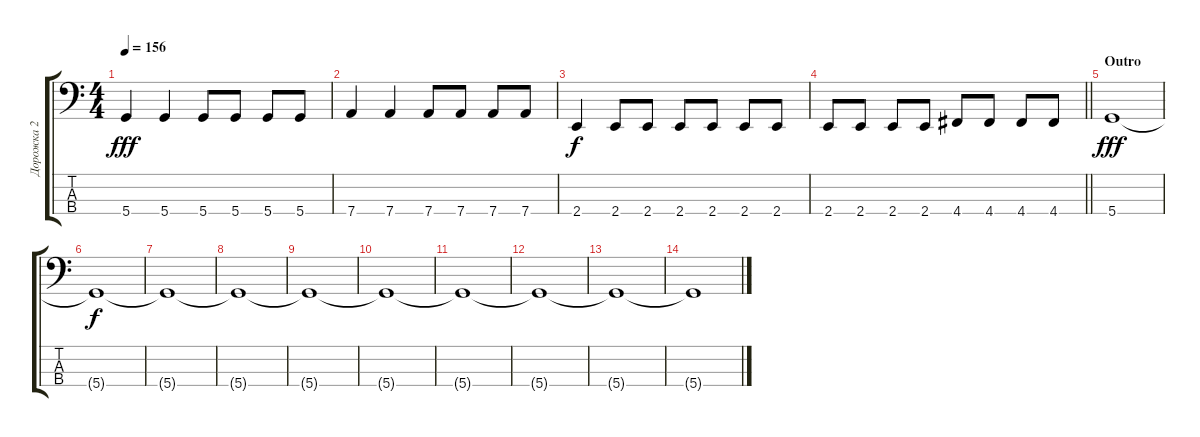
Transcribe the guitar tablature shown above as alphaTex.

\track ("Дорожка 2" "Дорожка 2") {instrument electricbassfinger}
\staff {score tabs}
\tuning (G2 D2 A1 D1) {hide}
\ts (4 4)
\tempo 156
\clef f4
\ks c
5.4.4{dy fff} 5.4.4 5.4.8 5.4.8 5.4.8 5.4.8 |
7.4.4 7.4.4 7.4.8 7.4.8 7.4.8 7.4.8 |
2.4.4{dy f} 2.4.8 2.4.8 2.4.8 2.4.8 2.4.8 2.4.8 |
\barLineRight lightlight
2.4.8 2.4.8 2.4.8 2.4.8 4.4.8 4.4.8 4.4.8 4.4.8 |
\section ("" "Outro")
5.4.1{dy fff} |
5.4{t}.1{dy f} |
5.4{t}.1 |
5.4{t}.1 |
5.4{t}.1 |
5.4{t}.1 |
5.4{t}.1 |
5.4{t}.1 |
5.4{t}.1 |
5.4{t}.1{volume 0}
